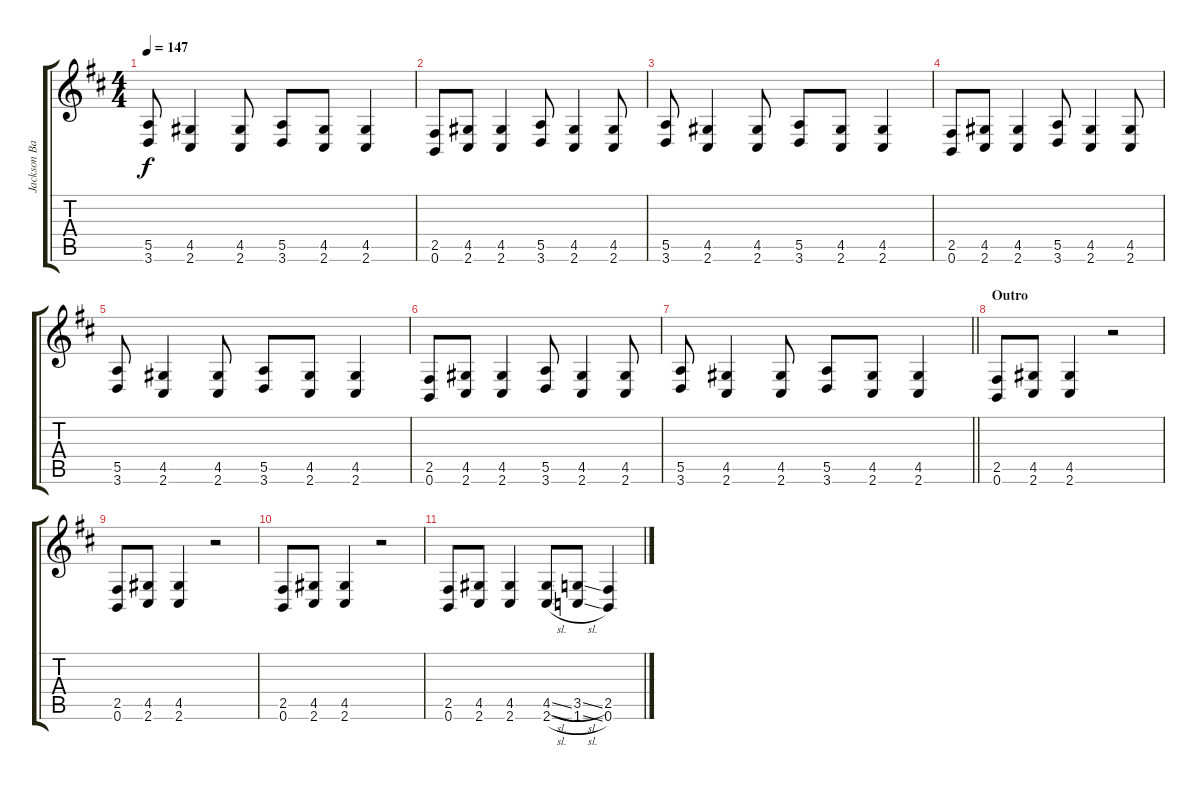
\track ("Jackson Bandeira (Lead)" "Jackson Ba") {instrument distortionguitar}
\staff {score tabs}
\tuning (B3 Gb3 D3 A2 E2 B1) {hide}
\ts (4 4)
\tempo 147
\clef g2
\ks d
(5.5 3.6).8{dy f} (4.5 2.6).4 (4.5 2.6).8 (5.5 3.6).8 (4.5 2.6).8 (4.5 2.6).4 |
(2.5 0.6).8 (4.5 2.6).8 (4.5 2.6).4 (5.5 3.6).8 (4.5 2.6).4 (4.5 2.6).8 |
(5.5 3.6).8 (4.5 2.6).4 (4.5 2.6).8 (5.5 3.6).8 (4.5 2.6).8 (4.5 2.6).4 |
(2.5 0.6).8 (4.5 2.6).8 (4.5 2.6).4 (5.5 3.6).8 (4.5 2.6).4 (4.5 2.6).8 |
(5.5 3.6).8 (4.5 2.6).4 (4.5 2.6).8 (5.5 3.6).8 (4.5 2.6).8 (4.5 2.6).4 |
(2.5 0.6).8 (4.5 2.6).8 (4.5 2.6).4 (5.5 3.6).8 (4.5 2.6).4 (4.5 2.6).8 |
\barLineRight lightlight
(5.5 3.6).8 (4.5 2.6).4 (4.5 2.6).8 (5.5 3.6).8 (4.5 2.6).8 (4.5 2.6).4 |
\section ("" "Outro")
(2.5 0.6).8 (4.5 2.6).8 (4.5 2.6).4 r.2 |
(2.5 0.6).8 (4.5 2.6).8 (4.5 2.6).4 r.2 |
(2.5 0.6).8 (4.5 2.6).8 (4.5 2.6).4 r.2 |
(2.5 0.6).8 (4.5 2.6).8 (4.5 2.6).4 (4.5{sl} 2.6{sl}).8 (3.5{sl} 1.6{sl}).8 (2.5 0.6).4
